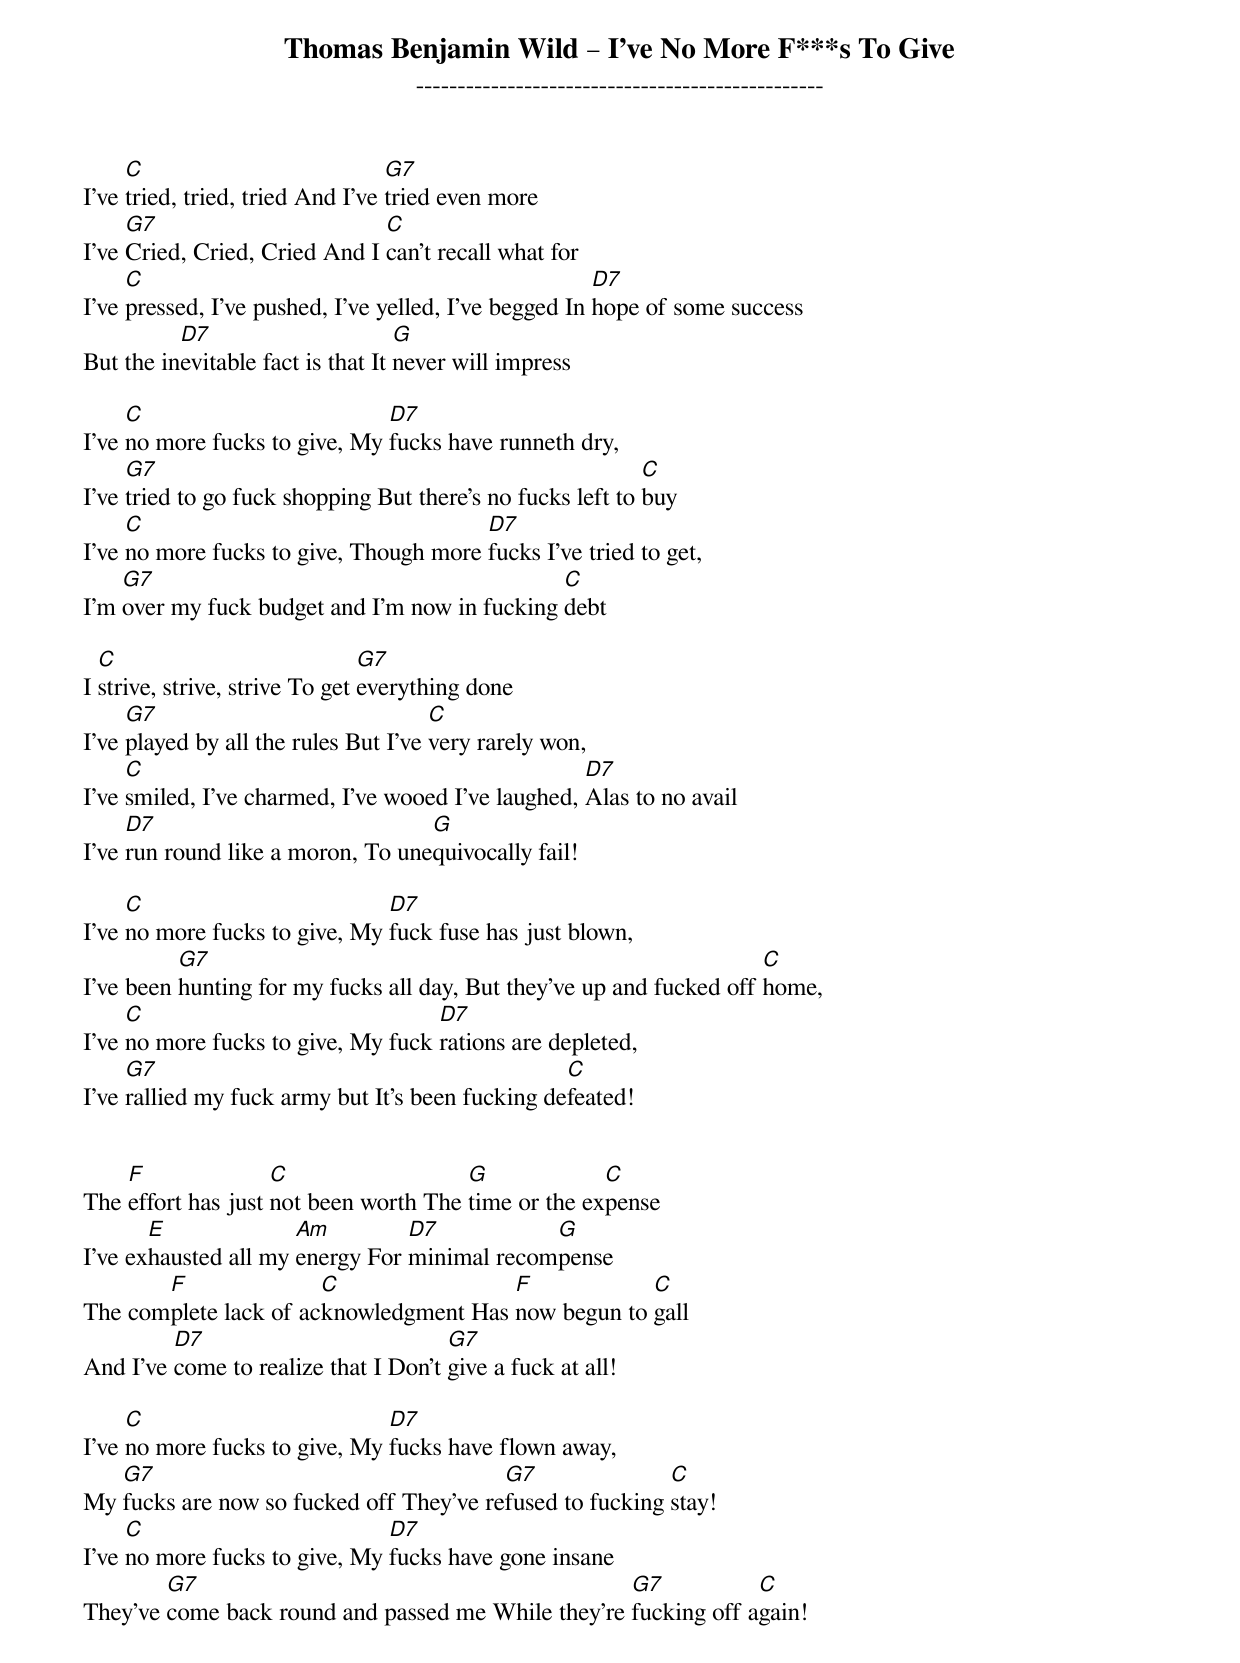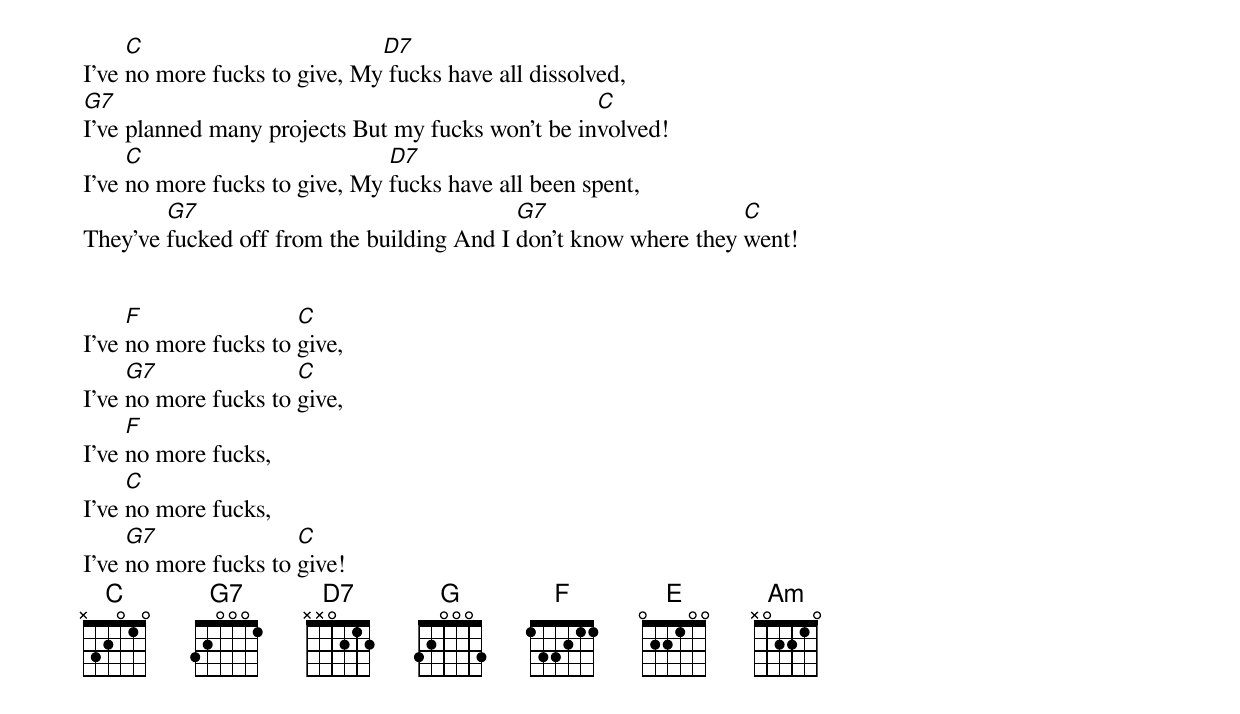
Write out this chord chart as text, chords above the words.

Thomas Benjamin Wild – I've No More F***s To Give
-------------------------------------------------

     C                            G7
I’ve tried, tried, tried And I’ve tried even more
     G7                        C
I’ve Cried, Cried, Cried And I can’t recall what for
     C                                                 D7
I’ve pressed, I’ve pushed, I’ve yelled, I’ve begged In hope of some success
          D7                       G
But the inevitable fact is that It never will impress

     C                         D7
I’ve no more fucks to give, My fucks have runneth dry,
     G7                                                     C
I’ve tried to go fuck shopping But there’s no fucks left to buy
     C                                  D7
I’ve no more fucks to give, Though more fucks I’ve tried to get,
    G7                                         C
I’m over my fuck budget and I’m now in fucking debt

  C                             G7
I strive, strive, strive To get everything done
     G7                               C
I’ve played by all the rules But I’ve very rarely won,
     C                                              D7
I’ve smiled, I’ve charmed, I’ve wooed I’ve laughed, Alas to no avail
     D7                            G
I’ve run round like a moron, To unequivocally fail!

     C                         D7
I’ve no more fucks to give, My fuck fuse has just blown,
          G7                                                          C
I’ve been hunting for my fucks all day, But they’ve up and fucked off home,
     C                              D7
I’ve no more fucks to give, My fuck rations are depleted,
     G7                                           C
I’ve rallied my fuck army but It’s been fucking defeated!


    F               C                  G             C
The effort has just not been worth The time or the expense
       E              Am         D7           G
I’ve exhausted all my energy For minimal recompense
       F               C                F            C
The complete lack of acknowledgment Has now begun to gall
         D7                           G7
And I’ve come to realize that I Don’t give a fuck at all!

     C                         D7
I’ve no more fucks to give, My fucks have flown away,
   G7                                    G7               C
My fucks are now so fucked off They’ve refused to fucking stay!
     C                         D7
I’ve no more fucks to give, My fucks have gone insane
        G7                                          G7           C
They’ve come back round and passed me While they’re fucking off again!

     C                        D7
I’ve no more fucks to give, My fucks have all dissolved,
G7                                                 C
I’ve planned many projects But my fucks won’t be involved!
     C                         D7
I’ve no more fucks to give, My fucks have all been spent,
        G7                                 G7                    C
They’ve fucked off from the building And I don’t know where they went!


     F                C
I’ve no more fucks to give,
     G7               C
I’ve no more fucks to give,
     F
I’ve no more fucks,
     C
I’ve no more fucks,
     G7               C
I’ve no more fucks to give!
